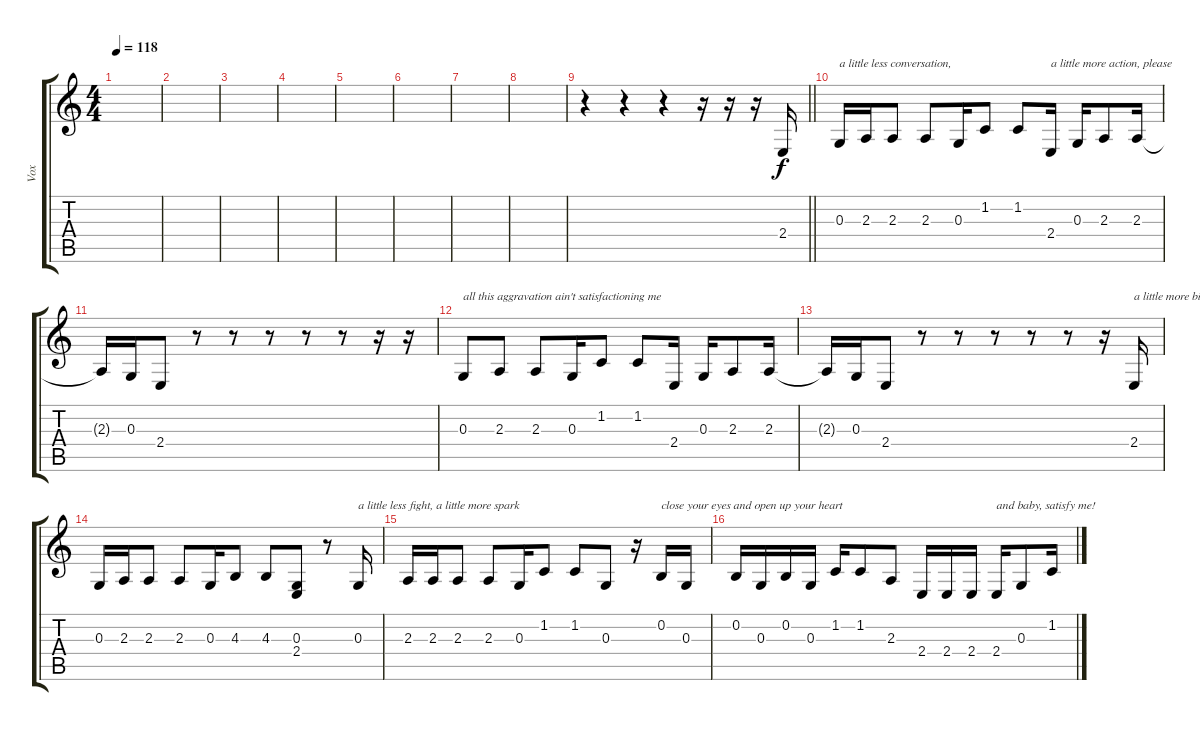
\track ("Vox" "Vox") {instrument accordion}
\staff {score tabs}
\tuning (E4 B3 G3 D3 A2 E2) {hide}
\ts (4 4)
\tempo 118
\clef g2
\ks c
|
|
|
|
|
|
|
|
\barLineRight lightlight
r.4 r.4 r.4 r.16 r.16 r.16 2.4.16 |
\section ("" "")
0.3.16{txt "a little less conversation,"} 2.3.16 2.3.8 2.3.8 0.3.16 1.2.8 1.2.8 2.4.16{txt "a little more action, please"} 0.3.16 2.3.8 2.3.16 |
2.3{t}.16 0.3.16 2.4.8 r.8 r.8 r.8 r.8 r.8 r.16 r.16 |
0.3.8{txt "all this aggravation ain't satisfactioning me"} 2.3.8 2.3.8 0.3.16 1.2.8 1.2.8 2.4.16 0.3.16 2.3.8 2.3.16 |
2.3{t}.16 0.3.16 2.4.8 r.8 r.8 r.8 r.8 r.8 r.16 2.4.16{txt "a little more bite, a little less bark"} |
0.3.16 2.3.16 2.3.8 2.3.8 0.3.16 4.3.8 4.3.8 (0.3 2.4).8 r.8 0.3.16{txt "a little less fight, a little more spark"} |
2.3.16 2.3.16 2.3.8 2.3.8 0.3.16 1.2.8 1.2.8 0.3.8 r.16 0.2.16{txt "close your eyes and open up your heart"} 0.3.16 |
0.2.16 0.3.16 0.2.16 0.3.16 1.2.16 1.2.8 2.3.8 2.4.16 2.4.16 2.4.16 2.4.16{txt "and baby, satisfy me!"} 0.3.8 1.2.16
